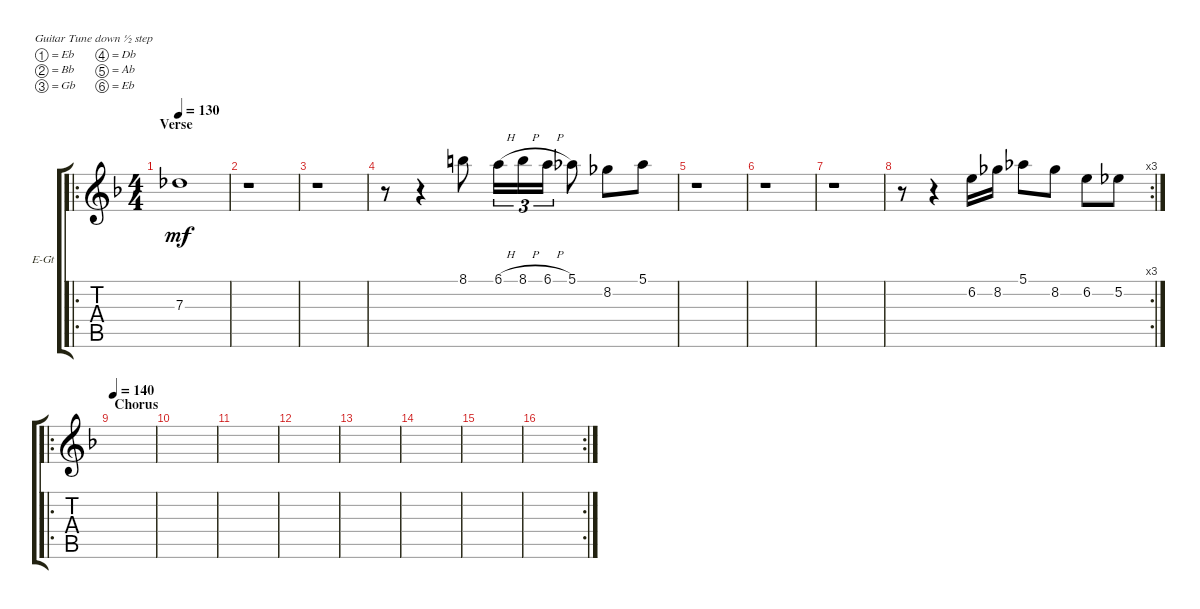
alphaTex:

\defaultSystemsLayout 4
\bracketExtendMode groupsimilarinstruments
\firstSystemTrackNameOrientation horizontal
\otherSystemsTrackNameOrientation horizontal
\track ("Larry Clean" "E-Gt") {instrument electricguitarclean}
\staff {score tabs}
\tuning (Eb4 Bb3 Gb3 Db3 Ab2 Eb2)
\ro
\ts (4 4)
\section ("" "Verse")
\tempo 130
\clef g2
\ks f
7.3.1{dy mf} |
r.1 |
r.1 |
r.8 r.4 8.1.8 6.1{h}.16{tu (3 2)} 8.1{h}.16{tu (3 2)} 6.1{h}.16{tu (3 2)} 5.1.8 8.2.8 5.1.8 |
r.1 |
r.1 |
r.1 |
\rc 3
r.8 r.4 6.2.16 8.2.16 5.1.8 8.2.8 6.2.8 5.2.8 |
\ro
\section ("" "Chorus")
\tempo 140
|
|
|
|
|
|
|
\rc 2
